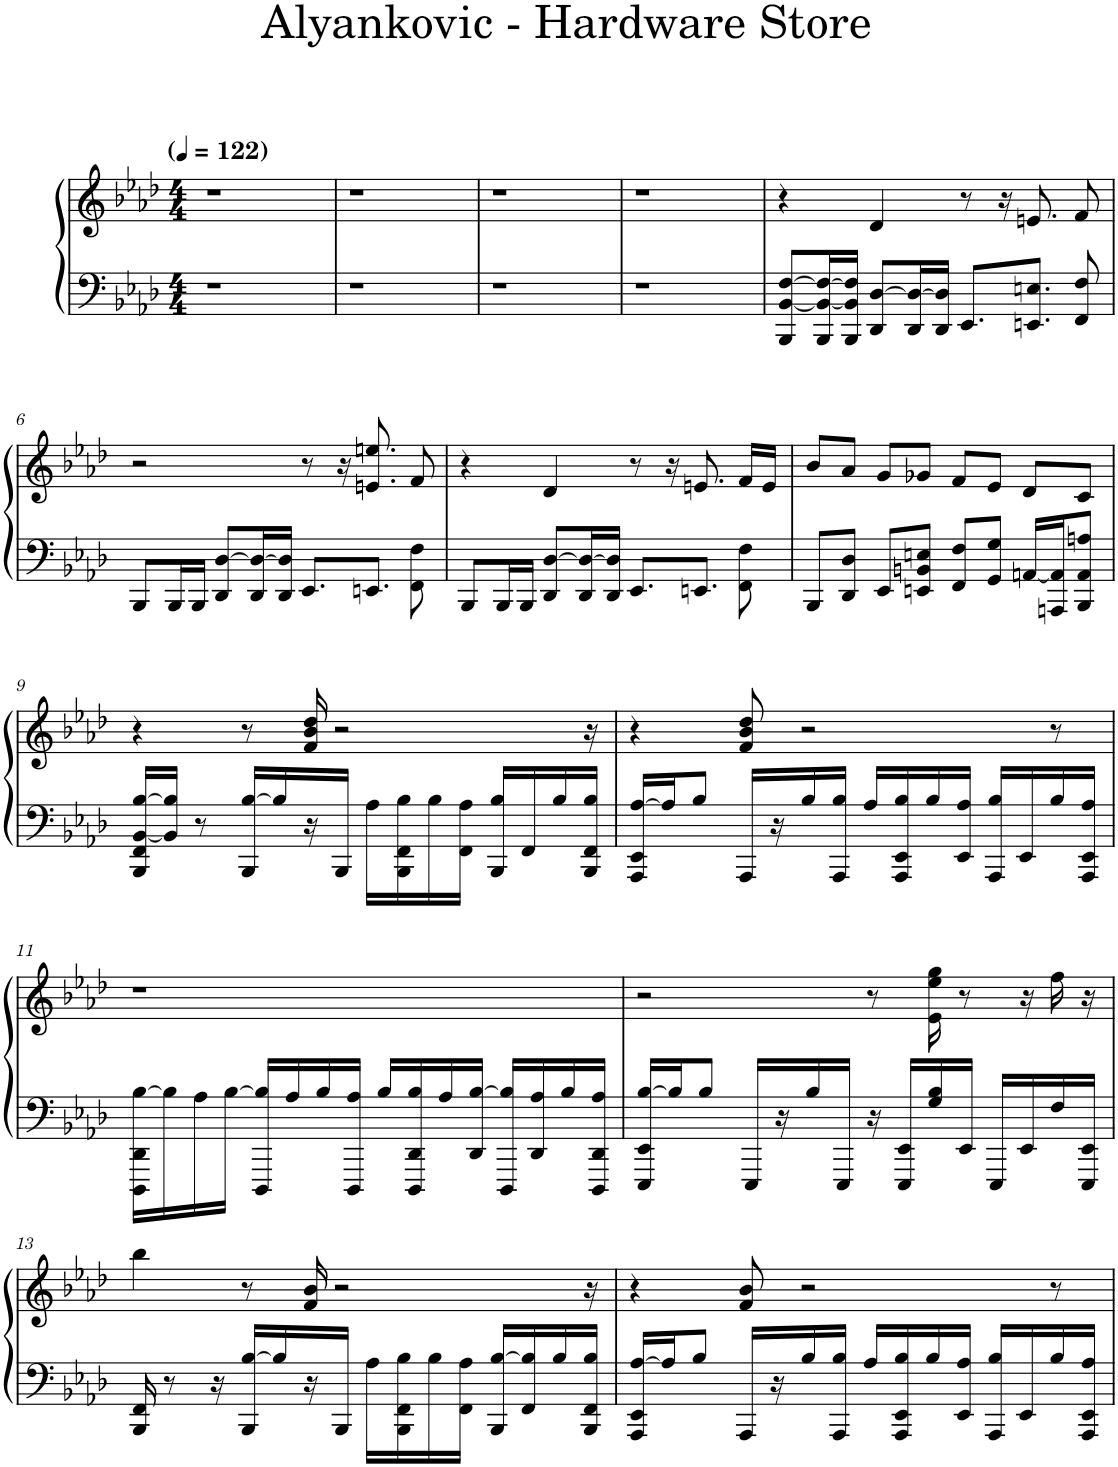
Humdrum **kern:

**kern	**kern
*part1	*part1
*staff2	*staff1
*I"Piano	*
*I'Pno	*
*clefF4	*clefG2
*k[b-e-a-d-]	*k[b-e-a-d-]
*A-:	*A-:
*M4/4	*M4/4
*MM122	*MM122
=1	=1
1r	1r
=2	=2
1r	1r
=3	=3
1r	1r
=4	=4
1r	1r
=5	=5
8BBB-/ [8BB-/ [8F/L	4r
16BBB-/ 16BB-/_ 16F/_L	.
16BBB-/ 16BB-/] 16F/]JJ	.
8DD-/ [8D-/L	4d-/
16DD-/ 16D-/_L	.
16DD-/ 16D-/]JJ	.
8.EE-/L	8r
.	16r
8.EEn/ 8.En/J	8.en/
8FF/ 8F/	8f/
!!LO:LB:g=z
=6	=6
8BBB-/L	2r
16BBB-/L	.
16BBB-/JJ	.
8DD-/ [8D-/L	.
16DD-/ 16D-/_L	.
16DD-/ 16D-/]JJ	.
8.EE-/L	8r
.	16r
8.EEn/J	8.en/ 8.een/
8FF\ 8F\	8f/
=7	=7
8BBB-/L	4r
16BBB-/L	.
16BBB-/JJ	.
8DD-/ [8D-/L	4d-/
16DD-/ 16D-/_L	.
16DD-/ 16D-/]JJ	.
8.EE-/L	8r
.	16r
8.EEn/J	8.en/
8FF\ 8F\	16f/LL
.	16e/JJ
=8	=8
8BBB-/L	8b-/L
8DD-/ 8D-/J	8a-/J
8EE-/L	8g/L
8EEn/ 8BBn/ 8En/J	8g-X/J
8FF/ 8F/L	8f/L
8GG/ 8G/J	8e-/J
[16AAn/LL	8d-/L
16AAAn/ 16AA/]J	.
8BBB-/ 8AA/ 8An/J	8c/J
!!LO:LB:g=z
=9	=9
16BBB-/ 16FF/ [16BB-/ [16B-/LL	4r
16BB-/] 16B-/]JJ	.
8r	.
16BBB-/ [16B-/LL	8r
16B-/]	.
16r	16f/ 16b-/ 16dd-/
16BBB-/JJ	2r
16A-\LL	.
16BBB-\ 16FF\ 16B-\	.
16B-\	.
16FF\ 16A-\JJ	.
16BBB-/ 16B-/LL	.
16FF/	.
16B-/	.
16BBB-/ 16FF/ 16B-/JJ	16r
=10	=10
16AAA-/ 16EE-/ [16A-/LL	4r
16A-/J]	.
8B-/J	.
16AAA-/LL	8f/ 8b-/ 8dd-/
16r	.
16B-/	2r
16AAA-/ 16B-/JJ	.
16A-/LL	.
16AAA-/ 16EE-/ 16B-/	.
16B-/	.
16EE-/ 16A-/JJ	.
16AAA-/ 16B-/LL	.
16EE-/	.
16B-/	8r
16AAA-/ 16EE-/ 16A-/JJ	.
!!LO:LB:g=z
=11	=11
16DDD-\ 16DD-\ [16B-\LL	1r
16B-\]	.
16A-\	.
[16B-\JJ	.
16DDD-/ 16B-/]LL	.
16A-/	.
16B-/	.
16DDD-/ 16A-/JJ	.
16B-/LL	.
16DDD-/ 16DD-/ 16B-/	.
16A-/	.
16DD-/ [16B-/JJ	.
16DDD-/ 16B-/]LL	.
16DD-/ 16A-/	.
16B-/	.
16DDD-/ 16DD-/ 16A-/JJ	.
=12	=12
16EEE-/ 16EE-/ [16B-/LL	2r
16B-/J]	.
8B-/J	.
16EEE-/LL	.
16r	.
16B-/	.
16EEE-/JJ	.
16r	8r
16EEE-/ 16EE-/LL	.
16G/ 16B-/	16e-\ 16ee-\ 16gg\
16EE-/JJ	8r
16EEE-/LL	.
16EE-/	16r
16F/	16ff\
16EEE-/ 16EE-/JJ	16r
!!LO:LB:g=z
=13	=13
16BBB-/ 16FF/	4bb-\
8r	.
16r	.
16BBB-/ [16B-/LL	8r
16B-/]	.
16r	16f/ 16b-/
16BBB-/JJ	2r
16A-\LL	.
16BBB-\ 16FF\ 16B-\	.
16B-\	.
16FF\ 16A-\JJ	.
16BBB-/ [16B-/LL	.
16FF/ 16B-/]	.
16B-/	.
16BBB-/ 16FF/ 16B-/JJ	16r
=14	=14
16AAA-/ 16EE-/ [16A-/LL	4r
16A-/J]	.
8B-/J	.
16AAA-/LL	8f/ 8b-/
16r	.
16B-/	2r
16AAA-/ 16B-/JJ	.
16A-/LL	.
16AAA-/ 16EE-/ 16B-/	.
16B-/	.
16EE-/ 16A-/JJ	.
16AAA-/ 16B-/LL	.
16EE-/	.
16B-/	8r
16AAA-/ 16EE-/ 16A-/JJ	.
=	=
*-	*-
